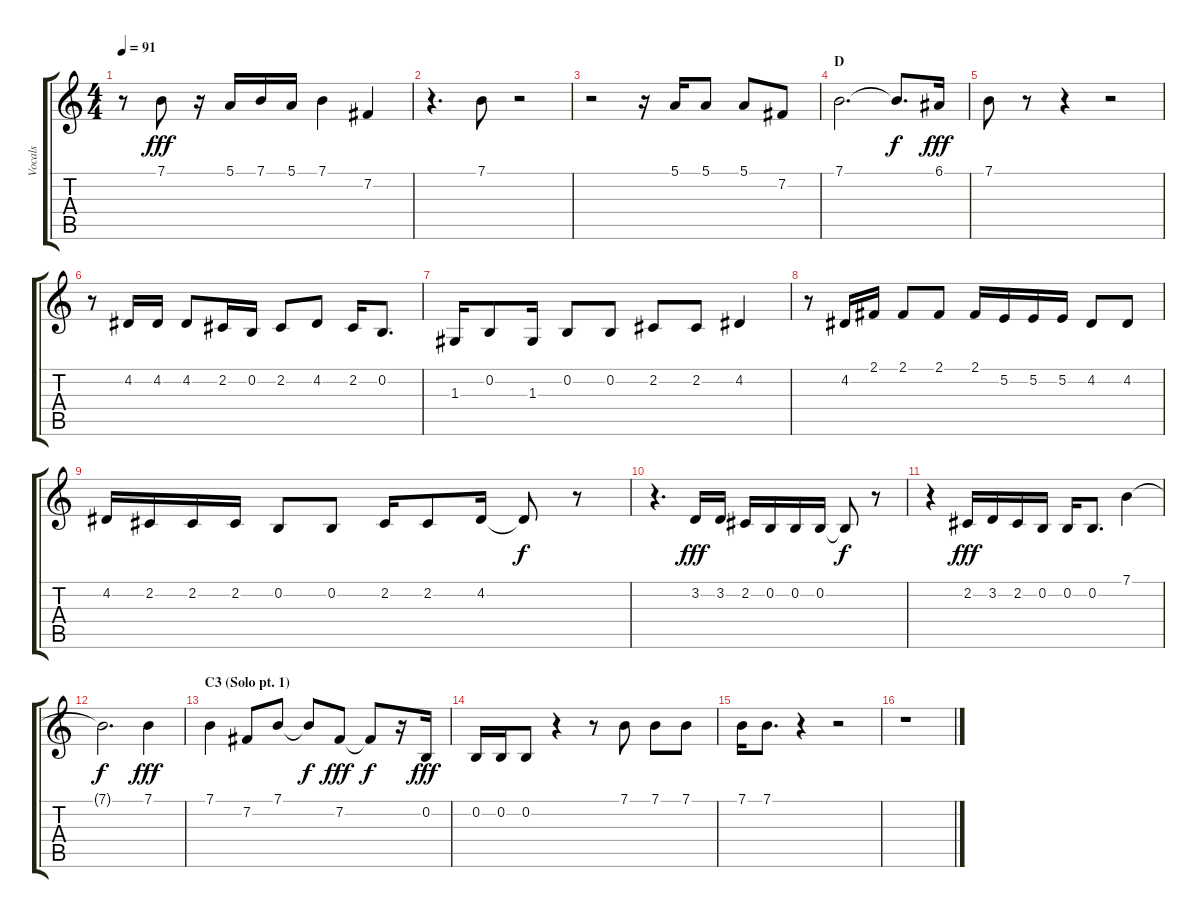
\track ("Vocals" "Vocals") {instrument lead6voice}
\staff {score tabs}
\tuning (E4 B3 G3 D3 A2 E2) {hide}
\ts (4 4)
\tempo 91
\clef g2
\ks c
r.8{dy fff} 7.1.8 r.16 5.1.16 7.1.16 5.1.16 7.1.4 7.2.4 |
r.4{d} 7.1.8 r.2 |
r.2 r.16 5.1.16 5.1.8 5.1.8 7.2.8 |
\section ("" "D")
7.1.2{d} 7.1{t}.8{d dy f} 6.1.16{dy fff} |
7.1.8 r.8 r.4 r.2 |
r.8 4.2.16 4.2.16 4.2.8 2.2.16 0.2.16 2.2.8 4.2.8 2.2.16 0.2.8{d} |
1.3.16 0.2.8 1.3.16 0.2.8 0.2.8 2.2.8 2.2.8 4.2.4 |
r.8 4.2.16 2.1.16 2.1.8 2.1.8 2.1.16 5.2.16 5.2.16 5.2.16 4.2.8 4.2.8 |
4.2.16 2.2.16 2.2.16 2.2.16 0.2.8 0.2.8 2.2.16 2.2.8 4.2.16 4.2{t}.8{dy f} r.8 |
r.4{d} 3.2.16{dy fff} 3.2.16 2.2.16 0.2.16 0.2.16 0.2.16 0.2{t}.8{dy f} r.8 |
r.4 2.2.16{dy fff} 3.2.16 2.2.16 0.2.16 0.2.16 0.2.8{d} 7.1.4 |
7.1{t}.2{d dy f} 7.1.4{dy fff} |
\section ("" "C3 (Solo pt. 1)")
7.1.4 7.2.8 7.1.8 7.1{t}.8{dy f} 7.2.8{dy fff} 7.2{t}.8{dy f} r.16 0.2.16{dy fff} |
0.2.16 0.2.16 0.2.8 r.4 r.8 7.1.8 7.1.8 7.1.8 |
7.1.16 7.1.8{d} r.4 r.2 |
r.1
